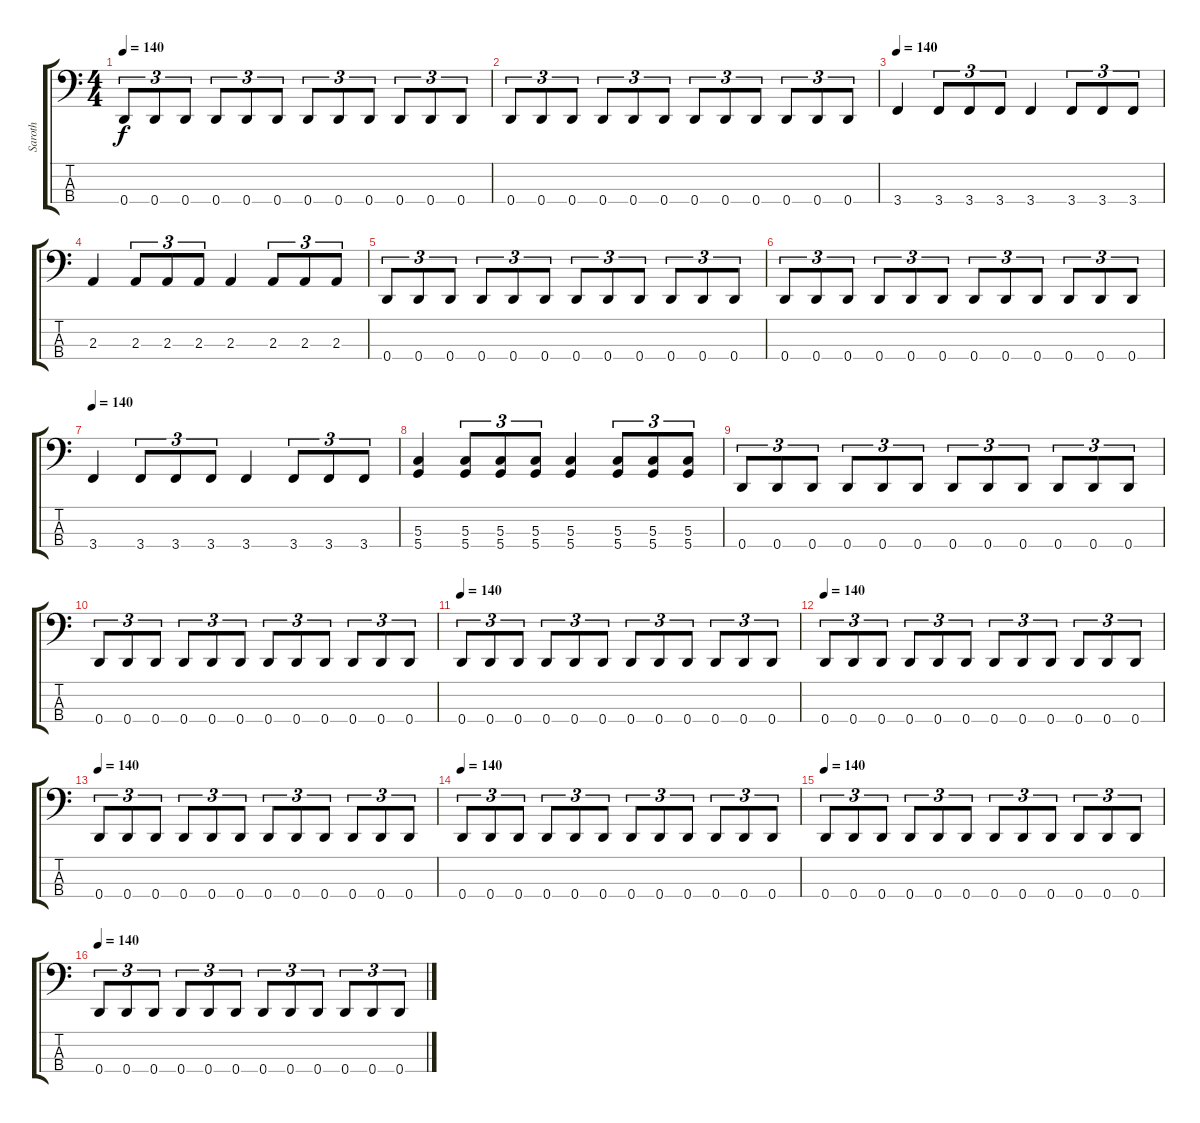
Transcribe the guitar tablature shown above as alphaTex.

\track ("Saroth" "Saroth") {instrument electricbassfinger}
\staff {score tabs}
\tuning (F2 C2 G1 D1) {hide}
\ts (4 4)
\tempo 140
\clef f4
\ks c
0.4.8{tu (3 2) dy f} 0.4.8{tu (3 2)} 0.4.8{tu (3 2)} 0.4.8{tu (3 2)} 0.4.8{tu (3 2)} 0.4.8{tu (3 2)} 0.4.8{tu (3 2)} 0.4.8{tu (3 2)} 0.4.8{tu (3 2)} 0.4.8{tu (3 2)} 0.4.8{tu (3 2)} 0.4.8{tu (3 2)} |
0.4.8{tu (3 2)} 0.4.8{tu (3 2)} 0.4.8{tu (3 2)} 0.4.8{tu (3 2)} 0.4.8{tu (3 2)} 0.4.8{tu (3 2)} 0.4.8{tu (3 2)} 0.4.8{tu (3 2)} 0.4.8{tu (3 2)} 0.4.8{tu (3 2)} 0.4.8{tu (3 2)} 0.4.8{tu (3 2)} |
\tempo 140
3.4.4 3.4.8{tu (3 2)} 3.4.8{tu (3 2)} 3.4.8{tu (3 2)} 3.4.4 3.4.8{tu (3 2)} 3.4.8{tu (3 2)} 3.4.8{tu (3 2)} |
2.3.4 2.3.8{tu (3 2)} 2.3.8{tu (3 2)} 2.3.8{tu (3 2)} 2.3.4 2.3.8{tu (3 2)} 2.3.8{tu (3 2)} 2.3.8{tu (3 2)} |
0.4.8{tu (3 2)} 0.4.8{tu (3 2)} 0.4.8{tu (3 2)} 0.4.8{tu (3 2)} 0.4.8{tu (3 2)} 0.4.8{tu (3 2)} 0.4.8{tu (3 2)} 0.4.8{tu (3 2)} 0.4.8{tu (3 2)} 0.4.8{tu (3 2)} 0.4.8{tu (3 2)} 0.4.8{tu (3 2)} |
0.4.8{tu (3 2)} 0.4.8{tu (3 2)} 0.4.8{tu (3 2)} 0.4.8{tu (3 2)} 0.4.8{tu (3 2)} 0.4.8{tu (3 2)} 0.4.8{tu (3 2)} 0.4.8{tu (3 2)} 0.4.8{tu (3 2)} 0.4.8{tu (3 2)} 0.4.8{tu (3 2)} 0.4.8{tu (3 2)} |
\tempo 140
3.4.4 3.4.8{tu (3 2)} 3.4.8{tu (3 2)} 3.4.8{tu (3 2)} 3.4.4 3.4.8{tu (3 2)} 3.4.8{tu (3 2)} 3.4.8{tu (3 2)} |
(5.3 5.4).4 (5.3 5.4).8{tu (3 2)} (5.3 5.4).8{tu (3 2)} (5.3 5.4).8{tu (3 2)} (5.3 5.4).4 (5.3 5.4).8{tu (3 2)} (5.3 5.4).8{tu (3 2)} (5.3 5.4).8{tu (3 2)} |
0.4.8{tu (3 2)} 0.4.8{tu (3 2)} 0.4.8{tu (3 2)} 0.4.8{tu (3 2)} 0.4.8{tu (3 2)} 0.4.8{tu (3 2)} 0.4.8{tu (3 2)} 0.4.8{tu (3 2)} 0.4.8{tu (3 2)} 0.4.8{tu (3 2)} 0.4.8{tu (3 2)} 0.4.8{tu (3 2)} |
0.4.8{tu (3 2)} 0.4.8{tu (3 2)} 0.4.8{tu (3 2)} 0.4.8{tu (3 2)} 0.4.8{tu (3 2)} 0.4.8{tu (3 2)} 0.4.8{tu (3 2)} 0.4.8{tu (3 2)} 0.4.8{tu (3 2)} 0.4.8{tu (3 2)} 0.4.8{tu (3 2)} 0.4.8{tu (3 2)} |
\tempo 140
0.4.8{tu (3 2)} 0.4.8{tu (3 2)} 0.4.8{tu (3 2)} 0.4.8{tu (3 2)} 0.4.8{tu (3 2)} 0.4.8{tu (3 2)} 0.4.8{tu (3 2)} 0.4.8{tu (3 2)} 0.4.8{tu (3 2)} 0.4.8{tu (3 2)} 0.4.8{tu (3 2)} 0.4.8{tu (3 2)} |
\tempo 140
0.4.8{tu (3 2)} 0.4.8{tu (3 2)} 0.4.8{tu (3 2)} 0.4.8{tu (3 2)} 0.4.8{tu (3 2)} 0.4.8{tu (3 2)} 0.4.8{tu (3 2)} 0.4.8{tu (3 2)} 0.4.8{tu (3 2)} 0.4.8{tu (3 2)} 0.4.8{tu (3 2)} 0.4.8{tu (3 2)} |
\tempo 140
0.4.8{tu (3 2)} 0.4.8{tu (3 2)} 0.4.8{tu (3 2)} 0.4.8{tu (3 2)} 0.4.8{tu (3 2)} 0.4.8{tu (3 2)} 0.4.8{tu (3 2)} 0.4.8{tu (3 2)} 0.4.8{tu (3 2)} 0.4.8{tu (3 2)} 0.4.8{tu (3 2)} 0.4.8{tu (3 2)} |
\tempo 140
0.4.8{tu (3 2)} 0.4.8{tu (3 2)} 0.4.8{tu (3 2)} 0.4.8{tu (3 2)} 0.4.8{tu (3 2)} 0.4.8{tu (3 2)} 0.4.8{tu (3 2)} 0.4.8{tu (3 2)} 0.4.8{tu (3 2)} 0.4.8{tu (3 2)} 0.4.8{tu (3 2)} 0.4.8{tu (3 2)} |
\tempo 140
0.4.8{tu (3 2)} 0.4.8{tu (3 2)} 0.4.8{tu (3 2)} 0.4.8{tu (3 2)} 0.4.8{tu (3 2)} 0.4.8{tu (3 2)} 0.4.8{tu (3 2)} 0.4.8{tu (3 2)} 0.4.8{tu (3 2)} 0.4.8{tu (3 2)} 0.4.8{tu (3 2)} 0.4.8{tu (3 2)} |
\tempo 140
0.4.8{tu (3 2)} 0.4.8{tu (3 2)} 0.4.8{tu (3 2)} 0.4.8{tu (3 2)} 0.4.8{tu (3 2)} 0.4.8{tu (3 2)} 0.4.8{tu (3 2)} 0.4.8{tu (3 2)} 0.4.8{tu (3 2)} 0.4.8{tu (3 2)} 0.4.8{tu (3 2)} 0.4.8{tu (3 2)}
